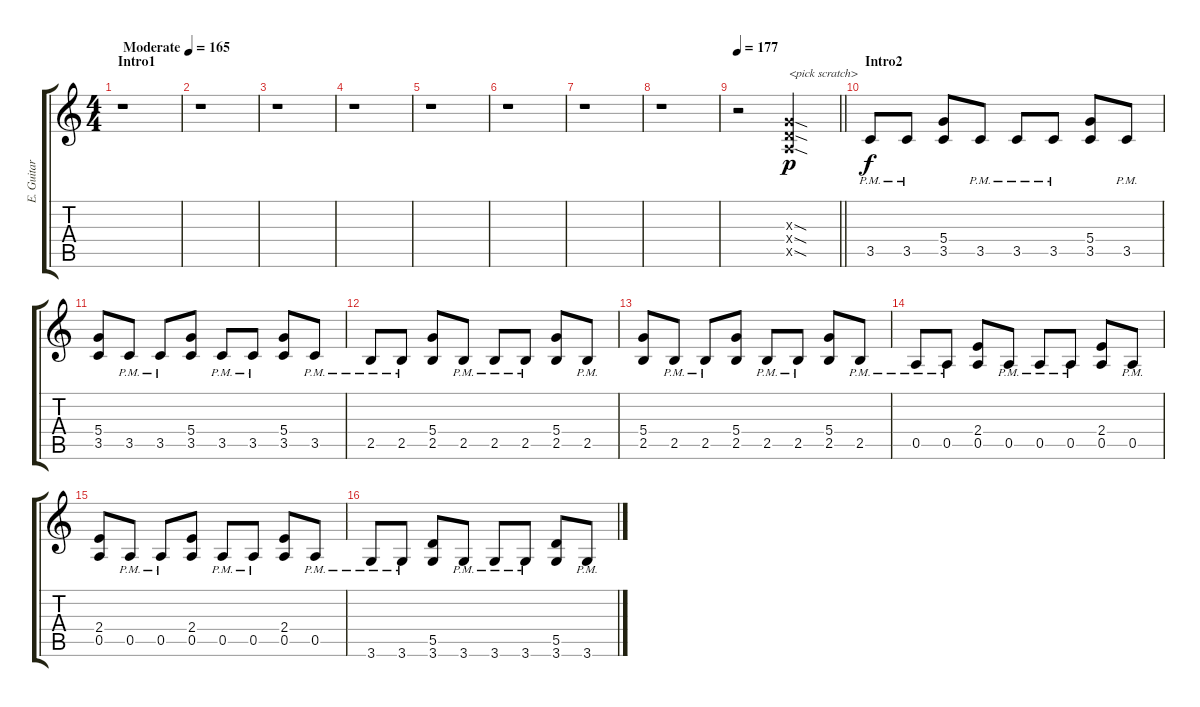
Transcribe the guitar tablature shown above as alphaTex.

\track ("E. Guitar I" "E. Guitar ") {instrument overdrivenguitar}
\staff {score tabs}
\tuning (E4 B3 G3 D3 A2 E2) {hide}
\ts (4 4)
\section ("" "Intro1")
\tempo (165 "Moderate")
\clef g2
\ks c
r.1{dy p instrument overdrivenguitar} |
r.1 |
r.1 |
r.1 |
r.1 |
r.1 |
r.1 |
r.1 |
\tempo 177
\barLineRight lightlight
r.2 (0.3{sod x} 0.4{sod x} 0.5{sod x}).2{txt "<pick scratch>"} |
\section ("" "Intro2")
3.5{pm}.8{dy f} 3.5{pm}.8 (5.4 3.5).8 3.5{pm}.8 3.5{pm}.8 3.5{pm}.8 (5.4 3.5).8 3.5{pm}.8 |
(5.4 3.5).8 3.5{pm}.8 3.5{pm}.8 (5.4 3.5).8 3.5{pm}.8 3.5{pm}.8 (5.4 3.5).8 3.5{pm}.8 |
2.5{pm}.8 2.5{pm}.8 (5.4 2.5).8 2.5{pm}.8 2.5{pm}.8 2.5{pm}.8 (5.4 2.5).8 2.5{pm}.8 |
(5.4 2.5).8 2.5{pm}.8 2.5{pm}.8 (5.4 2.5).8 2.5{pm}.8 2.5{pm}.8 (5.4 2.5).8 2.5{pm}.8 |
0.5{pm}.8 0.5{pm}.8 (2.4 0.5).8 0.5{pm}.8 0.5{pm}.8 0.5{pm}.8 (2.4 0.5).8 0.5{pm}.8 |
(2.4 0.5).8 0.5{pm}.8 0.5{pm}.8 (2.4 0.5).8 0.5{pm}.8 0.5{pm}.8 (2.4 0.5).8 0.5{pm}.8 |
3.6{pm}.8 3.6{pm}.8 (5.5 3.6).8 3.6{pm}.8 3.6{pm}.8 3.6{pm}.8 (5.5 3.6).8 3.6{pm}.8
